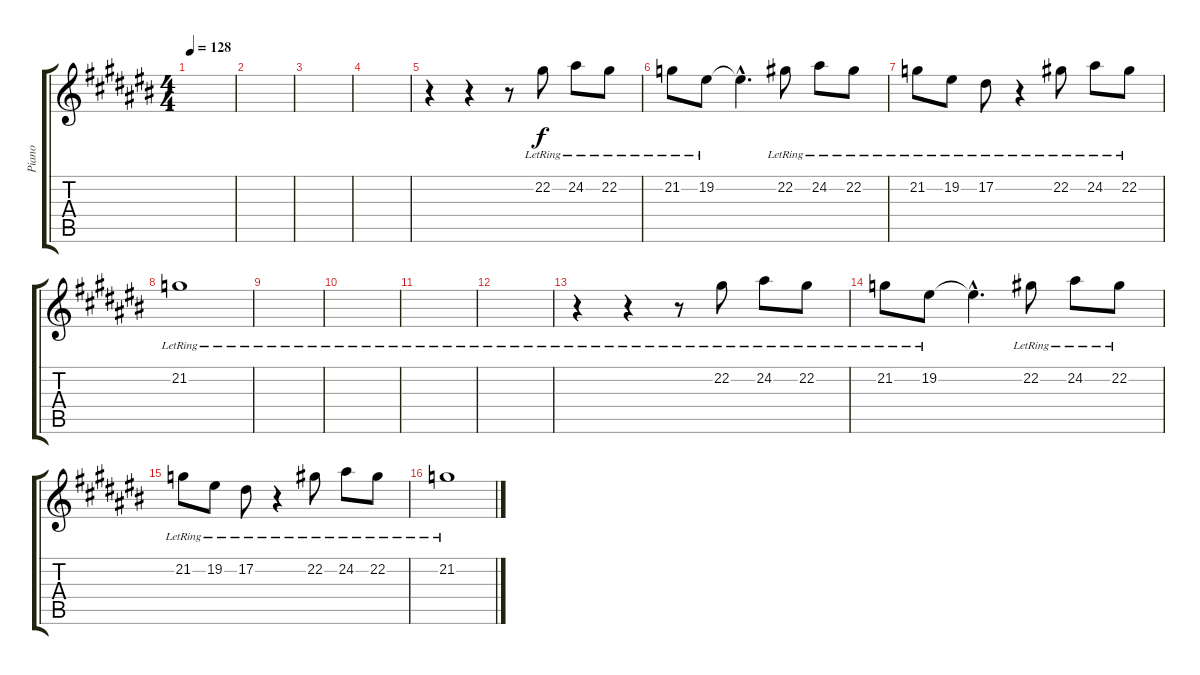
\track ("Piano" "Piano") {instrument electricgrandpiano}
\staff {score tabs}
\tuning (Eb4 Bb3 Gb3 Db3 Ab2 Eb2) {hide}
\ts (4 4)
\tempo 128
\clef g2
\ks c#
|
|
|
|
r.4 r.4 r.8 22.2{lr}.8 24.2{lr}.8 22.2{lr}.8 |
21.2{lr}.8 19.2{lr}.8 19.2{hac t}.4{d} 22.2{lr}.8 24.2{lr}.8 22.2{lr}.8 |
21.2{lr}.8 19.2{lr}.8 17.2{lr}.8 r.4 22.2{lr}.8 24.2{lr}.8 22.2{lr}.8 |
21.2{lr}.1 |
|
|
|
|
r.4 r.4 r.8 22.2{lr}.8 24.2{lr}.8 22.2{lr}.8 |
21.2{lr}.8 19.2{lr}.8 19.2{hac t}.4{d} 22.2{lr}.8 24.2{lr}.8 22.2{lr}.8 |
21.2{lr}.8 19.2{lr}.8 17.2{lr}.8 r.4 22.2{lr}.8 24.2{lr}.8 22.2{lr}.8 |
21.2{lr}.1
